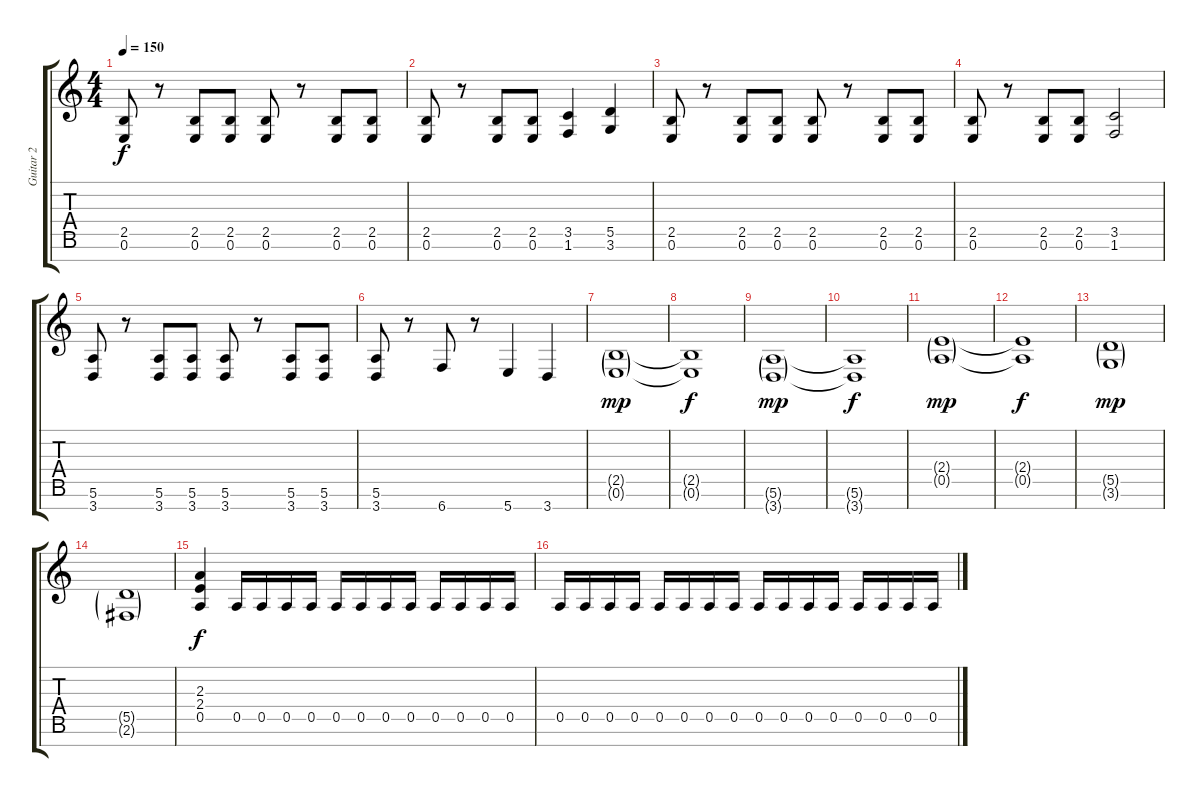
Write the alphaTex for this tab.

\track ("Guitar 2" "Guitar 2") {instrument distortionguitar}
\staff {score tabs}
\tuning (E4 B3 G3 D3 A2 E2 B1) {hide}
\ts (4 4)
\tempo 150
\clef g2
\ks c
(2.5 0.6).8{dy f} r.8 (2.5 0.6).8 (2.5 0.6).8 (2.5 0.6).8 r.8 (2.5 0.6).8 (2.5 0.6).8 |
(2.5 0.6).8 r.8 (2.5 0.6).8 (2.5 0.6).8 (3.5 1.6).4 (5.5 3.6).4 |
(2.5 0.6).8 r.8 (2.5 0.6).8 (2.5 0.6).8 (2.5 0.6).8 r.8 (2.5 0.6).8 (2.5 0.6).8 |
(2.5 0.6).8 r.8 (2.5 0.6).8 (2.5 0.6).8 (3.5 1.6).2 |
(5.6 3.7).8 r.8 (5.6 3.7).8 (5.6 3.7).8 (5.6 3.7).8 r.8 (5.6 3.7).8 (5.6 3.7).8 |
(5.6 3.7).8 r.8 6.7.8 r.8 5.7.4 3.7.4 |
(2.5{g} 0.6{g}).1{dy mp} |
(2.5{t} 0.6{t}).1{dy f} |
(5.6{g} 3.7{g}).1{dy mp} |
(5.6{t} 3.7{t}).1{dy f} |
(2.4{g} 0.5{g}).1{dy mp} |
(2.4{t} 0.5{t}).1{dy f} |
(5.5{g} 3.6{g}).1{dy mp} |
(5.5{g} 2.6{g}).1 |
(2.3 2.4 0.5).4{dy f} 0.5.16 0.5.16 0.5.16 0.5.16 0.5.16 0.5.16 0.5.16 0.5.16 0.5.16 0.5.16 0.5.16 0.5.16 |
0.5.16 0.5.16 0.5.16 0.5.16 0.5.16 0.5.16 0.5.16 0.5.16 0.5.16 0.5.16 0.5.16 0.5.16 0.5.16 0.5.16 0.5.16 0.5.16
